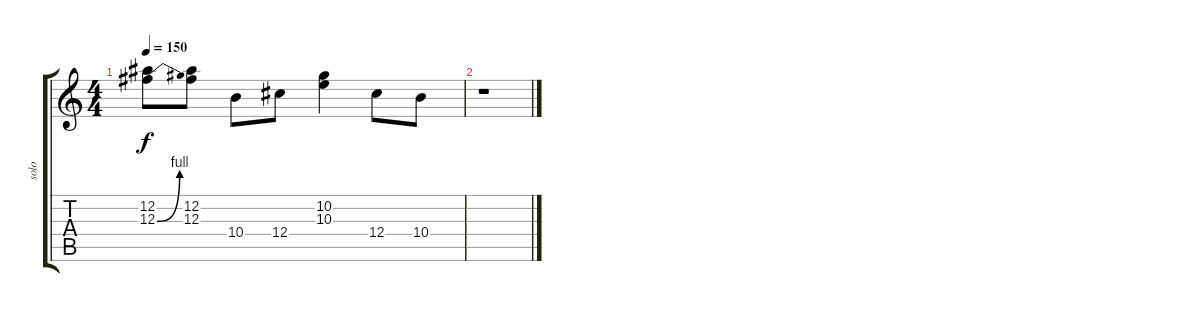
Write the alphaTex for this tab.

\track ("solo" "solo") {instrument distortionguitar}
\staff {score tabs}
\tuning (Eb4 Bb3 Gb3 Db3 Ab2 Eb2) {hide}
\ts (4 4)
\tempo 150
\clef g2
\ks c
(12.2 12.3{be (bend 0 0 60 4)}).8{dy f} (12.2 12.3).8 10.4.8 12.4.8 (10.2 10.3).4 12.4.8 10.4.8 |
r.1
